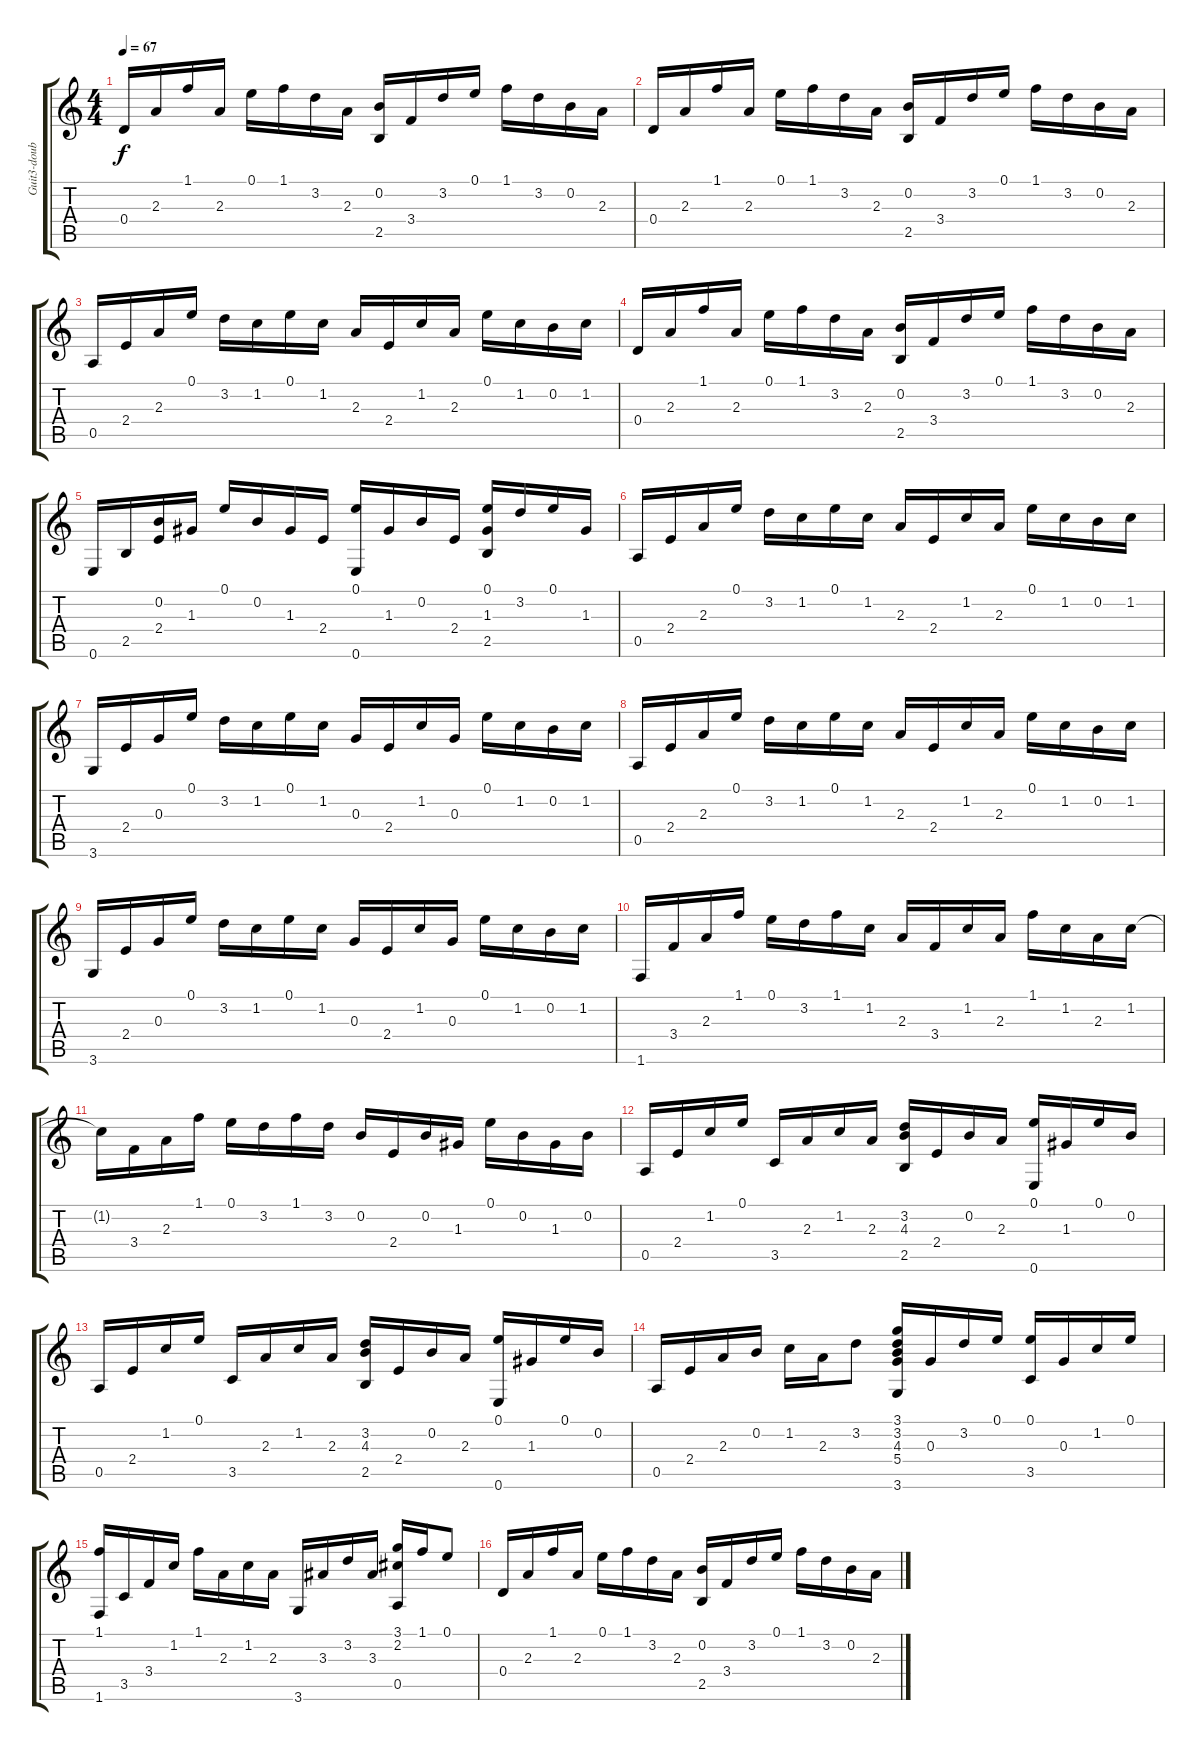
\track ("Guit3-double" "Guit3-doub") {instrument acousticguitarsteel}
\staff {score tabs}
\tuning (E4 B3 G3 D3 A2 E2) {hide}
\ts (4 4)
\tempo 67
\clef g2
\ks c
0.4.16{dy f} 2.3.16 1.1.16 2.3.16 0.1.16 1.1.16 3.2.16 2.3.16 (0.2 2.5).16 3.4.16 3.2.16 0.1.16 1.1.16 3.2.16 0.2.16 2.3.16 |
0.4.16 2.3.16 1.1.16 2.3.16 0.1.16 1.1.16 3.2.16 2.3.16 (0.2 2.5).16 3.4.16 3.2.16 0.1.16 1.1.16 3.2.16 0.2.16 2.3.16 |
0.5.16 2.4.16 2.3.16 0.1.16 3.2.16 1.2.16 0.1.16 1.2.16 2.3.16 2.4.16 1.2.16 2.3.16 0.1.16 1.2.16 0.2.16 1.2.16 |
0.4.16 2.3.16 1.1.16 2.3.16 0.1.16 1.1.16 3.2.16 2.3.16 (0.2 2.5).16 3.4.16 3.2.16 0.1.16 1.1.16 3.2.16 0.2.16 2.3.16 |
0.6.16 2.5.16 (0.2 2.4).16 1.3.16 0.1.16 0.2.16 1.3.16 2.4.16 (0.1 0.6).16 1.3.16 0.2.16 2.4.16 (0.1 1.3 2.5).16 3.2.16 0.1.16 1.3.16 |
0.5.16 2.4.16 2.3.16 0.1.16 3.2.16 1.2.16 0.1.16 1.2.16 2.3.16 2.4.16 1.2.16 2.3.16 0.1.16 1.2.16 0.2.16 1.2.16 |
3.6.16 2.4.16 0.3.16 0.1.16 3.2.16 1.2.16 0.1.16 1.2.16 0.3.16 2.4.16 1.2.16 0.3.16 0.1.16 1.2.16 0.2.16 1.2.16 |
0.5.16 2.4.16 2.3.16 0.1.16 3.2.16 1.2.16 0.1.16 1.2.16 2.3.16 2.4.16 1.2.16 2.3.16 0.1.16 1.2.16 0.2.16 1.2.16 |
3.6.16 2.4.16 0.3.16 0.1.16 3.2.16 1.2.16 0.1.16 1.2.16 0.3.16 2.4.16 1.2.16 0.3.16 0.1.16 1.2.16 0.2.16 1.2.16 |
1.6.16 3.4.16 2.3.16 1.1.16 0.1.16 3.2.16 1.1.16 1.2.16 2.3.16 3.4.16 1.2.16 2.3.16 1.1.16 1.2.16 2.3.16 1.2.16 |
1.2{t}.16 3.4.16 2.3.16 1.1.16 0.1.16 3.2.16 1.1.16 3.2.16 0.2.16 2.4.16 0.2.16 1.3.16 0.1.16 0.2.16 1.3.16 0.2.16 |
0.5.16 2.4.16 1.2.16 0.1.16 3.5.16 2.3.16 1.2.16 2.3.16 (3.2 4.3 2.5).16 2.4.16 0.2.16 2.3.16 (0.1 0.6).16 1.3.16 0.1.16 0.2.16 |
0.5.16 2.4.16 1.2.16 0.1.16 3.5.16 2.3.16 1.2.16 2.3.16 (3.2 4.3 2.5).16 2.4.16 0.2.16 2.3.16 (0.1 0.6).16 1.3.16 0.1.16 0.2.16 |
0.5.16 2.4.16 2.3.16 0.2.16 1.2.16 2.3.16 3.2.8 (3.1 3.2 4.3 5.4 3.6).16 0.3.16 3.2.16 0.1.16 (0.1 3.5).16 0.3.16 1.2.16 0.1.16 |
(1.1 1.6).16 3.5.16 3.4.16 1.2.16 1.1.16 2.3.16 1.2.16 2.3.16 3.6.16 3.3.16 3.2.16 3.3.16 (3.1 2.2 0.5).16 1.1.16 0.1.8 |
0.4.16 2.3.16 1.1.16 2.3.16 0.1.16 1.1.16 3.2.16 2.3.16 (0.2 2.5).16 3.4.16 3.2.16 0.1.16 1.1.16 3.2.16 0.2.16 2.3.16
